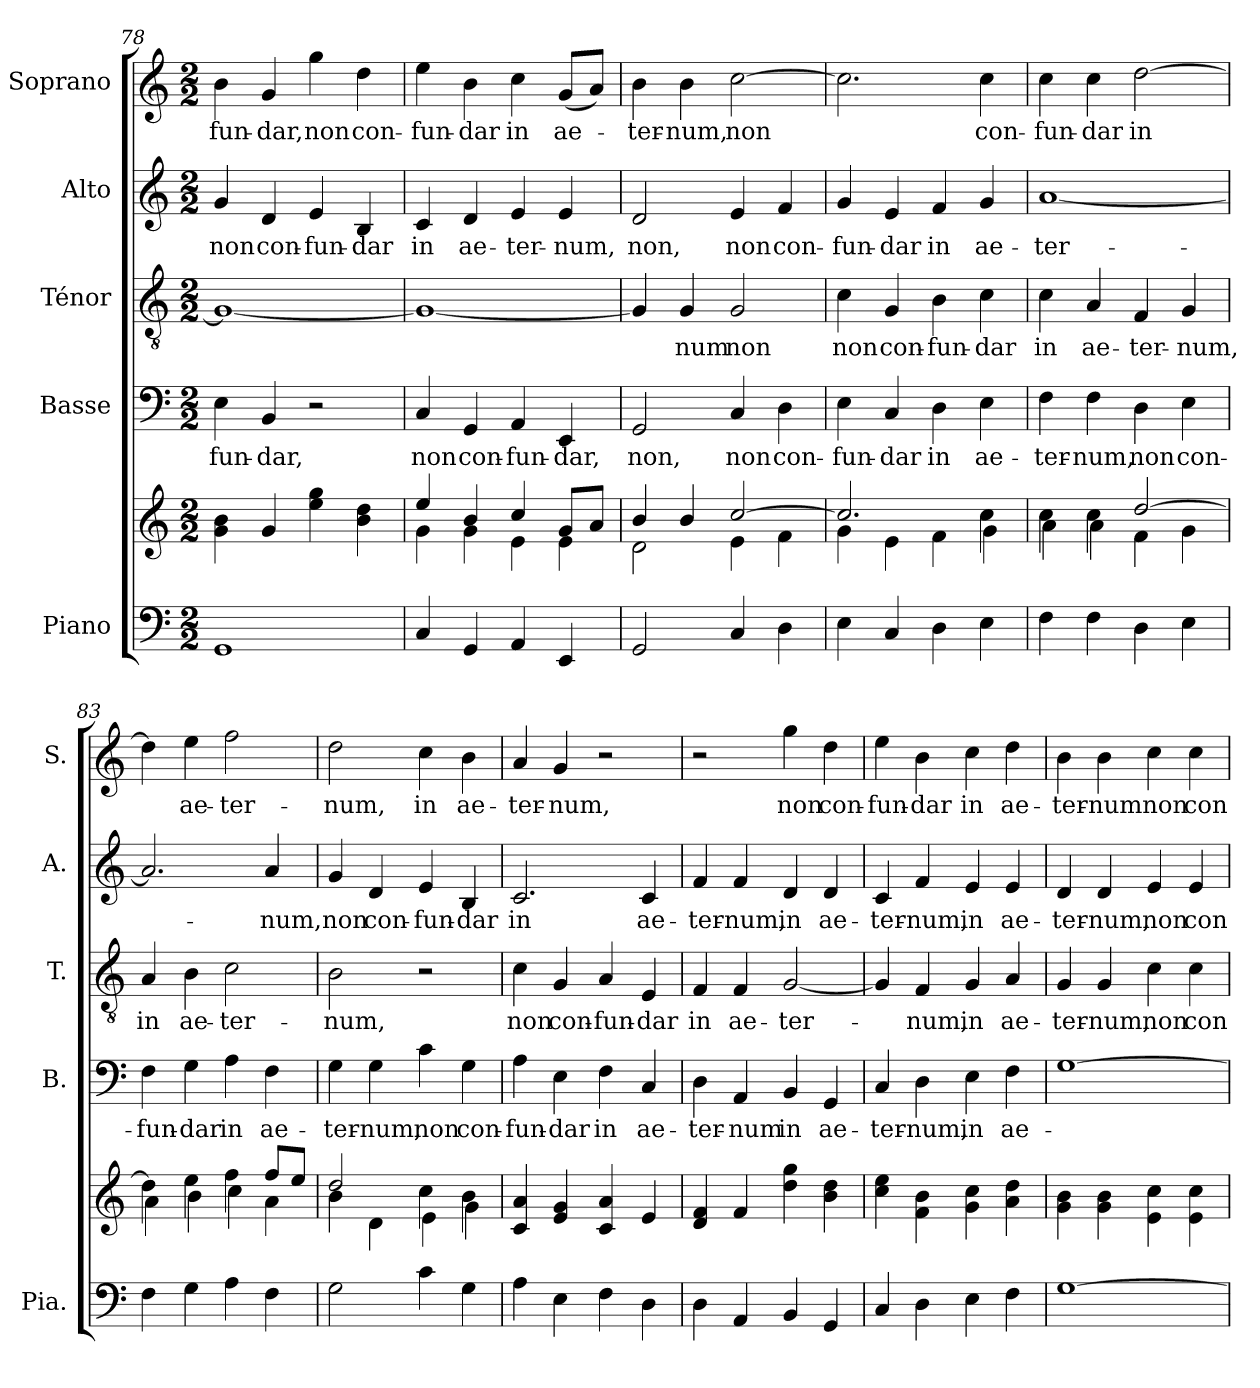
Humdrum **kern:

**kern	**kern	**kern	**text	**kern	**text	**kern	**text	**kern	**text
*part5	*part5	*part4	*part4	*part3	*part3	*part2	*part2	*part1	*part1
*staff6	*staff5	*staff4	*staff4	*staff3	*staff3	*staff2	*staff2	*staff1	*staff1
*I"Piano	*	*I"Basse	*	*I"Ténor	*	*I"Alto	*	*I"Soprano	*
*I'Pia.	*	*I'B.	*	*I'T.	*	*I'A.	*	*I'S.	*
*clefF4	*clefG2	*clefF4	*	*clefGv2	*	*clefG2	*	*clefG2	*
*k[]	*k[]	*k[]	*	*k[]	*	*k[]	*	*k[]	*
*M2/2	*M2/2	*M2/2	*	*M2/2	*	*M2/2	*	*M2/2	*
=78	=78	=78	=78	=78	=78	=78	=78	=78	=78
!	!	!	!LO:LY:b	!	!	!	!LO:LY:b	!	!LO:LY:b
1GG	4g\ 4b\	4E\	fun-	1G_	.	4g/	non	4b\	fun-
!	!	!	!LO:LY:b	!	!	!	!LO:LY:b	!	!LO:LY:b
.	4g/	4BB/	dar,	.	.	4d/	con-	4g/	dar,
!	!	!	!	!	!	!	!LO:LY:b	!	!LO:LY:b
.	4ee\ 4gg\	2r	.	.	.	4e/	fun-	4gg\	non
!	!	!	!	!	!	!	!LO:LY:b	!	!LO:LY:b
.	4b\ 4dd\	.	.	.	.	4B/	dar	4dd\	con-
=79	=79	=79	=79	=79	=79	=79	=79	=79	=79
*	*^	*	*	*	*	*	*	*	*
!	!	!	!	!LO:LY:b	!	!	!	!LO:LY:b	!	!LO:LY:b
4C/	4ee/	4g\	4C/	non	1G_	.	4c/	in	4ee\	fun-
!	!	!	!	!LO:LY:b	!	!	!	!LO:LY:b	!	!LO:LY:b
4GG/	4b/	4g\	4GG/	con-	.	.	4d/	ae-	4b\	dar
!	!	!	!	!LO:LY:b	!	!	!	!LO:LY:b	!	!LO:LY:b
4AA/	4cc/	4e\	4AA/	fun-	.	.	4e/	ter-	4cc\	in
!	!	!	!	!LO:LY:b	!	!	!	!LO:LY:b	!	!LO:LY:b
4EE/	8g/L	4e\	4EE/	dar,	.	.	4e/	num,	(<8g/L	ae-
.	8a/J	.	.	.	.	.	.	.	8a/J)	.
!!LO:PB:g=z
=80	=80	=80	=80	=80	=80	=80	=80	=80	=80	=80
!	!	!	!	!LO:LY:b	!	!	!	!LO:LY:b	!	!LO:LY:b
2GG/	4b/	2d\	2GG/	non,	4G/]	.	2d/	non,	4b\	ter-
!	!	!	!	!	!	!LO:LY:b	!	!	!	!LO:LY:b
.	4b/	.	.	.	4G/	num	.	.	4b\	num,
!	!	!	!	!LO:LY:b	!	!LO:LY:b	!	!LO:LY:b	!	!LO:LY:b
4C/	[2cc/	4e\	4C/	non	2G/	non	4e/	non	[2cc\	non
!	!	!	!	!LO:LY:b	!	!	!	!LO:LY:b	!	!
4D\	.	4f\	4D\	con-	.	.	4f/	con-	.	.
=81	=81	=81	=81	=81	=81	=81	=81	=81	=81	=81
!	!	!	!	!LO:LY:b	!	!LO:LY:b	!	!LO:LY:b	!	!
4E\	2.cc/]	4g\	4E\	fun-	4c\	non	4g/	fun-	2.cc\]	.
!	!	!	!	!LO:LY:b	!	!LO:LY:b	!	!LO:LY:b	!	!
4C/	.	4e\	4C/	dar	4G/	con-	4e/	dar	.	.
!	!	!	!	!LO:LY:b	!	!LO:LY:b	!	!LO:LY:b	!	!
4D\	.	4f\	4D\	in	4B\	fun-	4f/	in	.	.
!	!	!	!	!LO:LY:b	!	!LO:LY:b	!	!LO:LY:b	!	!LO:LY:b
4E\	4cc\	4g\	4E\	ae-	4c\	dar	4g/	ae-	4cc\	con-
=82	=82	=82	=82	=82	=82	=82	=82	=82	=82	=82
!	!	!	!	!LO:LY:b	!	!LO:LY:b	!	!LO:LY:b	!	!LO:LY:b
4F\	4cc\	4a\	4F\	ter-	4c\	in	[1a	ter-	4cc\	fun-
!	!	!	!	!LO:LY:b	!	!LO:LY:b	!	!	!	!LO:LY:b
4F\	4cc\	4a\	4F\	num,	4A/	ae-	.	.	4cc\	dar
!	!	!	!	!LO:LY:b	!	!LO:LY:b	!	!	!	!LO:LY:b
4D\	[2dd/	4f\	4D\	non	4F/	ter-	.	.	[2dd\	in
!	!	!	!	!LO:LY:b	!	!LO:LY:b	!	!	!	!
4E\	.	4g\	4E\	con-	4G/	num,	.	.	.	.
=83	=83	=83	=83	=83	=83	=83	=83	=83	=83	=83
!	!	!	!	!LO:LY:b	!	!LO:LY:b	!	!	!	!
4F\	4dd\]	4a\	4F\	fun-	4A/	in	2.a/]	.	4dd\]	.
!	!	!	!	!LO:LY:b	!	!LO:LY:b	!	!	!	!LO:LY:b
4G\	4ee\	4b\	4G\	dar	4B\	ae-	.	.	4ee\	ae-
!	!	!	!	!LO:LY:b	!	!LO:LY:b	!	!	!	!LO:LY:b
4A\	4ff\	4cc\	4A\	in	2c\	ter-	.	.	2ff\	ter-
!	!	!	!	!LO:LY:b	!	!	!	!LO:LY:b	!	!
4F\	8ff/L	4a\	4F\	ae-	.	.	4a/	num,	.	.
.	8ee/J	.	.	.	.	.	.	.	.	.
=84	=84	=84	=84	=84	=84	=84	=84	=84	=84	=84
!	!	!	!	!LO:LY:b	!	!LO:LY:b	!	!LO:LY:b	!	!LO:LY:b
2G\	2dd/	4b\	4G\	ter-	2B\	num,	4g/	non	2dd\	num,
!	!	!	!	!LO:LY:b	!	!	!	!LO:LY:b	!	!
.	.	4d\	4G\	num,	.	.	4d/	con-	.	.
!	!	!	!	!LO:LY:b	!	!	!	!LO:LY:b	!	!LO:LY:b
4c\	4cc\	4e\	4c\	non	2r	.	4e/	fun-	4cc\	in
!	!	!	!	!LO:LY:b	!	!	!	!LO:LY:b	!	!LO:LY:b
4G\	4b\	4g\	4G\	con-	.	.	4B/	dar	4b\	ae-
!!LO:LB:g=z
=85	=85	=85	=85	=85	=85	=85	=85	=85	=85	=85
!	!	!	!	!LO:LY:b	!	!LO:LY:b	!	!LO:LY:b	!	!LO:LY:b
*	*v	*v	*	*	*	*	*	*	*	*
4A\	4c/ 4a/	4A\	fun-	4c\	non	2.c/	in	4a/	ter-
!	!	!	!LO:LY:b	!	!LO:LY:b	!	!	!	!LO:LY:b
4E\	4e/ 4g/	4E\	dar	4G/	con-	.	.	4g/	num,
!	!	!	!LO:LY:b	!	!LO:LY:b	!	!	!	!
4F\	4c/ 4a/	4F\	in	4A/	fun-	.	.	2r	.
!	!	!	!LO:LY:b	!	!LO:LY:b	!	!LO:LY:b	!	!
4D\	4e/	4C/	ae-	4E/	dar	4c/	ae-	.	.
=86	=86	=86	=86	=86	=86	=86	=86	=86	=86
!	!	!	!LO:LY:b	!	!LO:LY:b	!	!LO:LY:b	!	!
4D\	4d/ 4f/	4D\	ter-	4F/	in	4f/	ter-	2r	.
!	!	!	!LO:LY:b	!	!LO:LY:b	!	!LO:LY:b	!	!
4AA/	4f/	4AA/	num	4F/	ae-	4f/	num,	.	.
!	!	!	!LO:LY:b	!	!LO:LY:b	!	!LO:LY:b	!	!LO:LY:b
4BB/	4dd\ 4gg\	4BB/	in	[2G/	ter-	4d/	in	4gg\	non
!	!	!	!LO:LY:b	!	!	!	!LO:LY:b	!	!LO:LY:b
4GG/	4b\ 4dd\	4GG/	ae-	.	.	4d/	ae-	4dd\	con-
=87	=87	=87	=87	=87	=87	=87	=87	=87	=87
!	!	!	!LO:LY:b	!	!	!	!LO:LY:b	!	!LO:LY:b
4C/	4cc\ 4ee\	4C/	ter-	4G/]	.	4c/	ter-	4ee\	fun-
!	!	!	!LO:LY:b	!	!LO:LY:b	!	!LO:LY:b	!	!LO:LY:b
4D\	4f\ 4b\	4D\	num,	4F/	num,	4f/	num,	4b\	dar
!	!	!	!LO:LY:b	!	!LO:LY:b	!	!LO:LY:b	!	!LO:LY:b
4E\	4g\ 4cc\	4E\	in	4G/	in	4e/	in	4cc\	in
!	!	!	!LO:LY:b	!	!LO:LY:b	!	!LO:LY:b	!	!LO:LY:b
4F\	4a\ 4dd\	4F\	ae-	4A/	ae-	4e/	ae-	4dd\	ae-
=88	=88	=88	=88	=88	=88	=88	=88	=88	=88
!	!	!	!	!	!LO:LY:b	!	!LO:LY:b	!	!LO:LY:b
[1G	4g\ 4b\	[1G	.	4G/	ter-	4d/	ter-	4b\	ter-
!	!	!	!	!	!LO:LY:b	!	!LO:LY:b	!	!LO:LY:b
.	4g\ 4b\	.	.	4G/	num,	4d/	num,	4b\	num
!	!	!	!	!	!LO:LY:b	!	!LO:LY:b	!	!LO:LY:b
.	4e\ 4cc\	.	.	4c\	non	4e/	non	4cc\	non
!	!	!	!	!	!LO:LY:b	!	!LO:LY:b	!	!LO:LY:b
.	4e\ 4cc\	.	.	4c\	con-	4e/	con-	4cc\	con-
=	=	=	=	=	=	=	=	=	=
*-	*-	*-	*-	*-	*-	*-	*-	*-	*-
